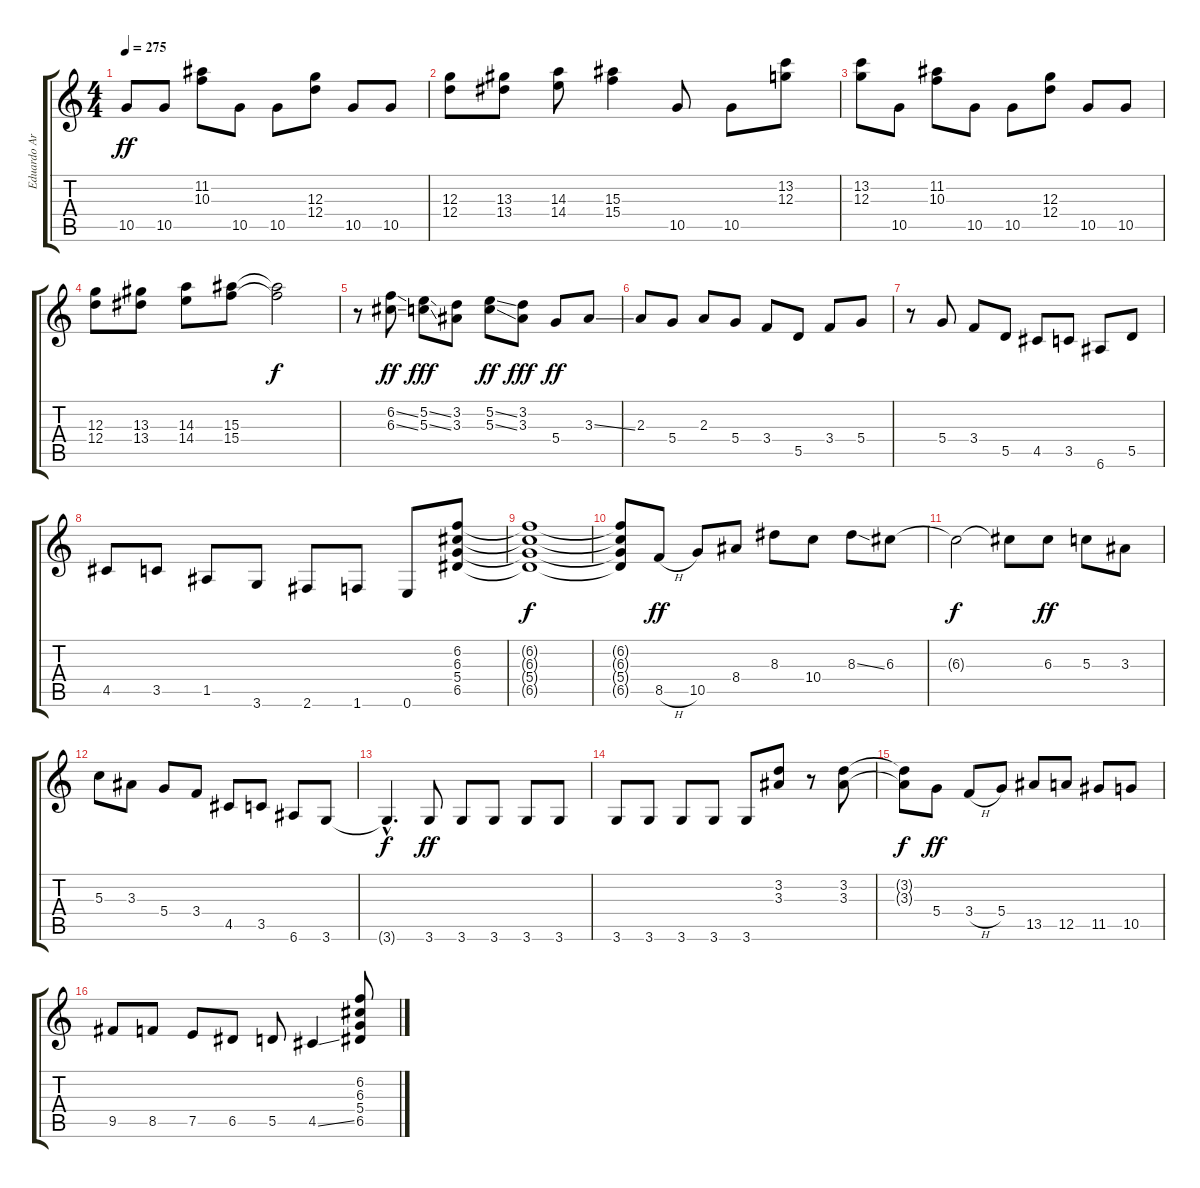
\track ("Eduardo Ardanuy" "Eduardo Ar") {instrument overdrivenguitar}
\staff {score tabs}
\tuning (E4 B3 G3 D3 A2 E2) {hide}
\ts (4 4)
\tempo 275
\clef g2
\ks c
10.5.8{dy ff} 10.5.8 (11.2 10.3).8 10.5.8 10.5.8 (12.3 12.4).8 10.5.8 10.5.8 |
(12.3 12.4).8 (13.3 13.4).8 (14.3 14.4).8 (15.3 15.4).4 10.5.8 10.5.8 (13.2 12.3).8 |
(13.2 12.3).8 10.5.8 (11.2 10.3).8 10.5.8 10.5.8 (12.3 12.4).8 10.5.8 10.5.8 |
(12.3 12.4).8 (13.3 13.4).8 (14.3 14.4).8 (15.3 15.4).8 (15.3{t} 15.4{t}).2{dy f} |
r.8 (6.2{ss} 6.3{ss}).8{dy ff} (5.2{ss} 5.3{ss}).8{dy fff} (3.2 3.3).8 (5.2{ss} 5.3{ss}).8{dy ff} (3.2 3.3).8{dy fff} 5.4.8{dy ff} 3.3{ss}.8 |
2.3.8 5.4.8 2.3.8 5.4.8 3.4.8 5.5.8 3.4.8 5.4.8 |
r.8 5.4.8 3.4.8 5.5.8 4.5.8 3.5.8 6.6.8 5.5.8 |
4.5.8 3.5.8 1.5.8 3.6.8 2.6.8 1.6.8 0.6.8 (6.2 6.3 5.4 6.5).8 |
(6.2{t} 6.3{t} 5.4{t} 6.5{t}).1{dy f} |
(6.2{t} 6.3{t} 5.4{t} 6.5{t}).8 8.5{h}.8{dy ff} 10.5.8 8.4.8 8.3.8 10.4.8 8.3{ss}.8 6.3.8 |
6.3{t}.2{dy f} 6.3{t}.8 6.3.8{dy ff} 5.3.8 3.3.8 |
5.3.8 3.3.8 5.4.8 3.4.8 4.5.8 3.5.8 6.6.8 3.6.8 |
3.6{hac t}.4{d dy f} 3.6.8{dy ff} 3.6.8 3.6.8 3.6.8 3.6.8 |
3.6.8 3.6.8 3.6.8 3.6.8 3.6.8 (3.2 3.3).8 r.8 (3.2 3.3).8 |
(3.2{t} 3.3{t}).8{dy f} 5.4.8{dy ff} 3.4{h}.8 5.4.8 13.5.8 12.5.8 11.5.8 10.5.8 |
9.5.8 8.5.8 7.5.8 6.5.8 5.5.8 4.5{ss}.4 (6.2 6.3 5.4 6.5).8
